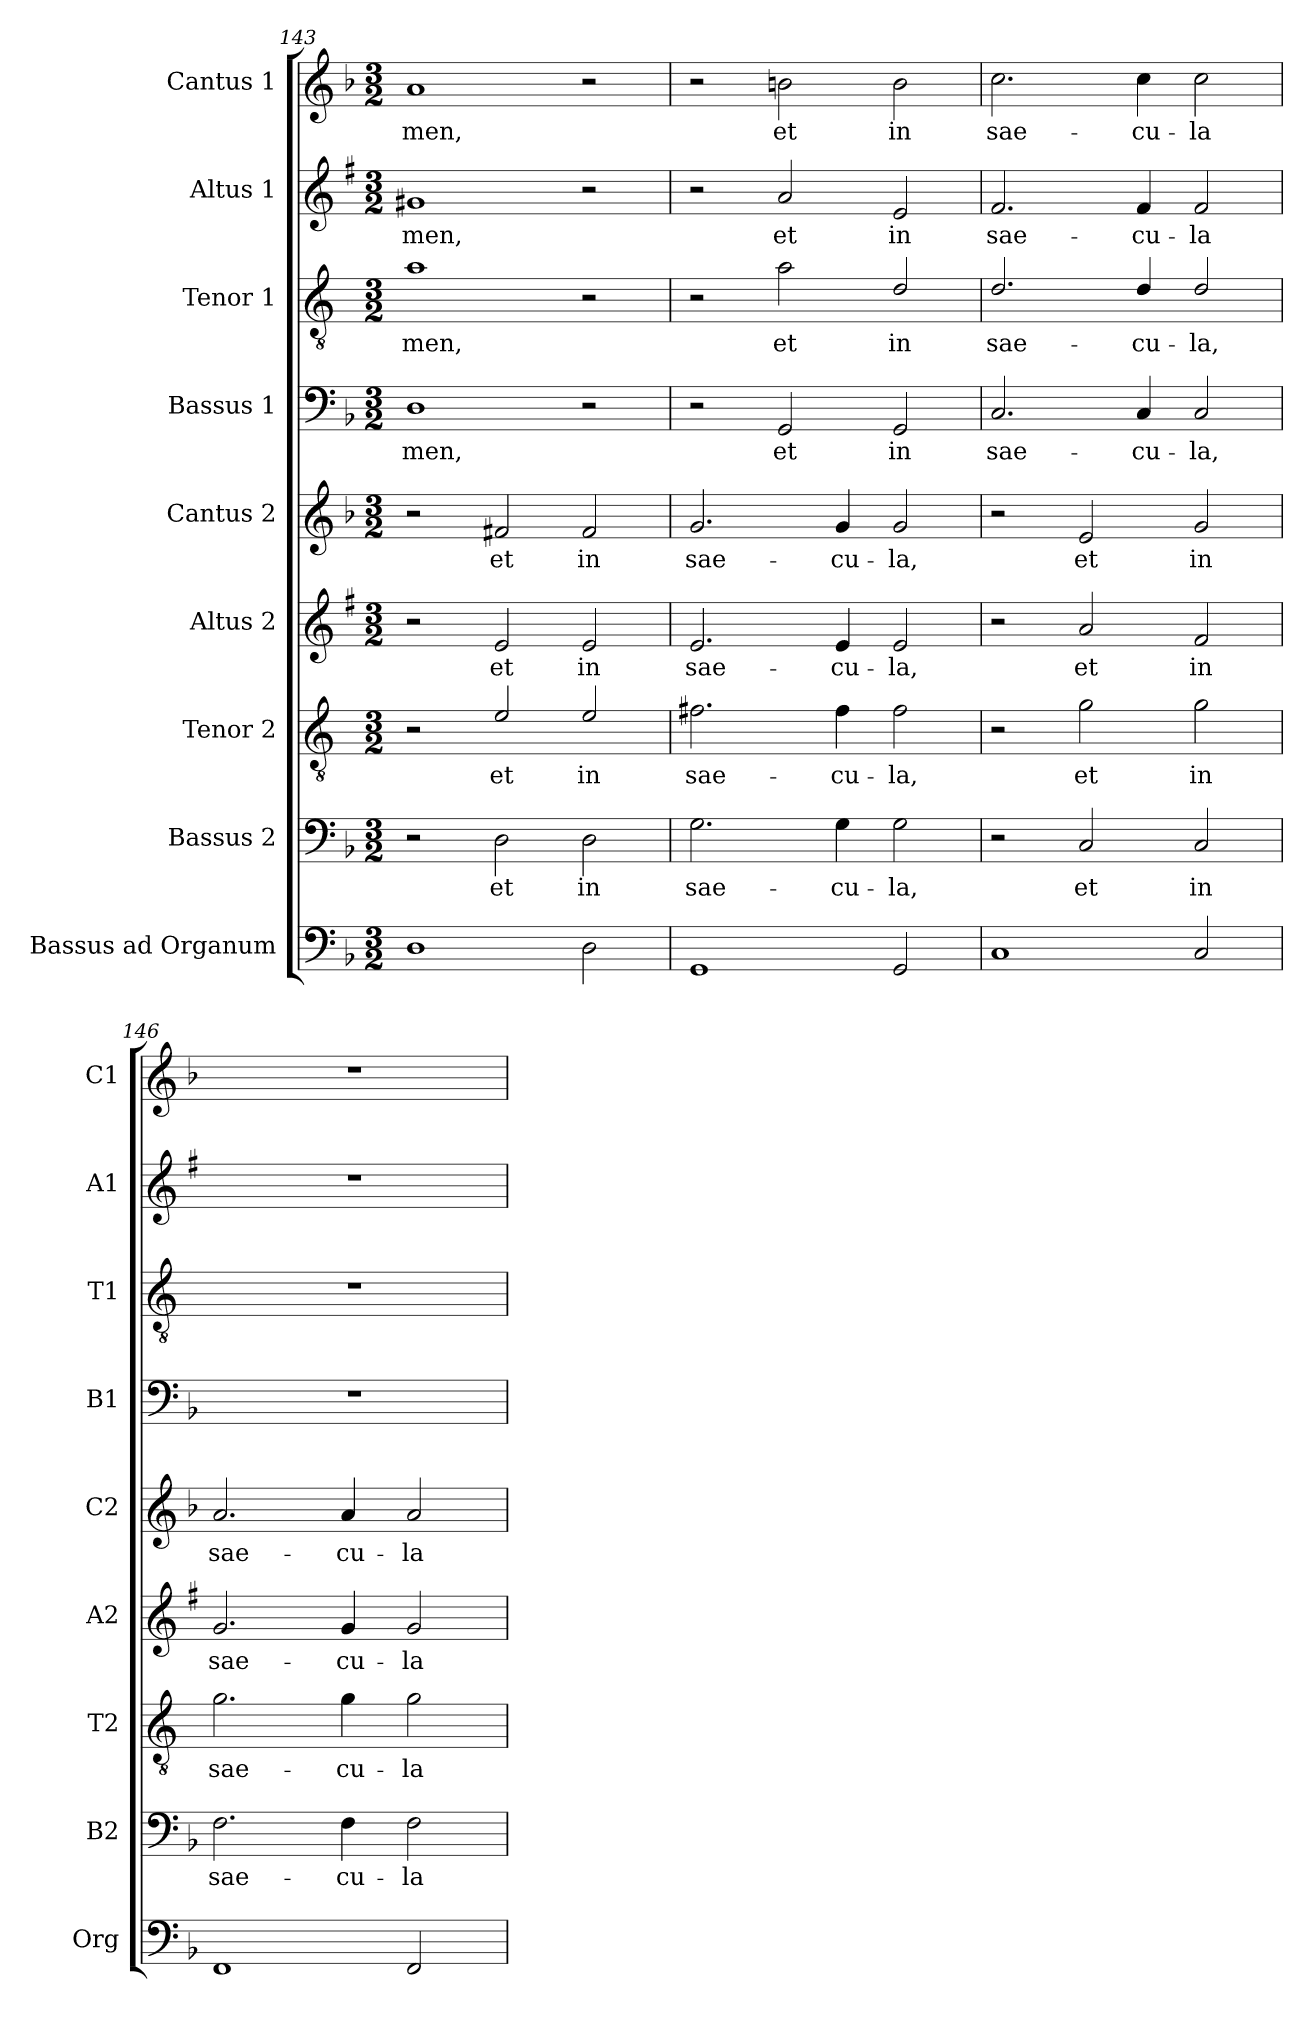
**kern	**kern	**text	**kern	**text	**kern	**text	**kern	**text	**kern	**text	**kern	**text	**kern	**text	**kern	**text
*part9	*part8	*part8	*part7	*part7	*part6	*part6	*part5	*part5	*part4	*part4	*part3	*part3	*part2	*part2	*part1	*part1
*staff9	*staff8	*staff8	*staff7	*staff7	*staff6	*staff6	*staff5	*staff5	*staff4	*staff4	*staff3	*staff3	*staff2	*staff2	*staff1	*staff1
*I"Bassus ad Organum	*I"Bassus 2	*	*I"Tenor 2	*	*I"Altus 2	*	*I"Cantus 2	*	*I"Bassus 1	*	*I"Tenor 1	*	*I"Altus 1	*	*I"Cantus 1	*
*I'Org	*I'B2	*	*I'T2	*	*I'A2	*	*I'C2	*	*I'B1	*	*I'T1	*	*I'A1	*	*I'C1	*
!!LO:LB:g=z
*clefF4	*clefF4	*	*clefGv2	*	*clefG2	*	*clefG2	*	*clefF4	*	*clefGv2	*	*clefG2	*	*clefG2	*
*	*	*	*ITrd4c7	*	*ITrd1c2	*	*	*	*	*	*ITrd4c7	*	*ITrd1c2	*	*	*
*k[b-]	*k[b-]	*	*k[b-]	*	*k[b-]	*	*k[b-]	*	*k[b-]	*	*k[b-]	*	*k[b-]	*	*k[b-]	*
*F:	*F:	*	*F:	*	*F:	*	*F:	*	*F:	*	*F:	*	*F:	*	*F:	*
*M3/2	*M3/2	*	*M3/2	*	*M3/2	*	*M3/2	*	*M3/2	*	*M3/2	*	*M3/2	*	*M3/2	*
=143	=143	=143	=143	=143	=143	=143	=143	=143	=143	=143	=143	=143	=143	=143	=143	=143
!	!	!	!	!	!	!	!	!	!	!LO:LY:b	!	!LO:LY:b	!	!LO:LY:b	!	!LO:LY:b
1D	2r	.	2r	.	2r	.	2r	.	1D	-men,	1d	-men,	1f#X	-men,	1a	-men,
!	!	!LO:LY:b	!	!LO:LY:b	!	!LO:LY:b	!	!LO:LY:b	!	!	!	!	!	!	!	!
.	2D\	et	2A/	et	2d/	et	2f#X/	et	.	.	.	.	.	.	.	.
!	!	!LO:LY:b	!	!LO:LY:b	!	!LO:LY:b	!	!LO:LY:b	!	!	!	!	!	!	!	!
2D\	2D\	in	2A/	in	2d/	in	2f#/	in	2r	.	2r	.	2r	.	2r	.
=144	=144	=144	=144	=144	=144	=144	=144	=144	=144	=144	=144	=144	=144	=144	=144	=144
!	!	!LO:LY:b	!	!LO:LY:b	!	!LO:LY:b	!	!LO:LY:b	!	!	!	!	!	!	!	!
1GG	2.G\	sae-	2.Bn\	sae-	2.d/	sae-	2.g/	sae-	2r	.	2r	.	2r	.	2r	.
!	!	!	!	!	!	!	!	!	!	!LO:LY:b	!	!LO:LY:b	!	!LO:LY:b	!	!LO:LY:b
.	.	.	.	.	.	.	.	.	2GG/	et	2d\	et	2g/	et	2bn\	et
!	!	!LO:LY:b	!	!LO:LY:b	!	!LO:LY:b	!	!LO:LY:b	!	!	!	!	!	!	!	!
.	4G\	-cu-	4B\	-cu-	4d/	-cu-	4g/	-cu-	.	.	.	.	.	.	.	.
!	!	!LO:LY:b	!	!LO:LY:b	!	!LO:LY:b	!	!LO:LY:b	!	!LO:LY:b	!	!LO:LY:b	!	!LO:LY:b	!	!LO:LY:b
2GG/	2G\	-la,	2B\	-la,	2d/	-la,	2g/	-la,	2GG/	in	2G/	in	2d/	in	2b\	in
=145	=145	=145	=145	=145	=145	=145	=145	=145	=145	=145	=145	=145	=145	=145	=145	=145
!	!	!	!	!	!	!	!	!	!	!LO:LY:b	!	!LO:LY:b	!	!LO:LY:b	!	!LO:LY:b
1C	2r	.	2r	.	2r	.	2r	.	2.C/	sae-	2.G/	sae-	2.e/	sae-	2.cc\	sae-
!	!	!LO:LY:b	!	!LO:LY:b	!	!LO:LY:b	!	!LO:LY:b	!	!	!	!	!	!	!	!
.	2C/	et	2c\	et	2g/	et	2e/	et	.	.	.	.	.	.	.	.
!	!	!	!	!	!	!	!	!	!	!LO:LY:b	!	!LO:LY:b	!	!LO:LY:b	!	!LO:LY:b
.	.	.	.	.	.	.	.	.	4C/	-cu-	4G/	-cu-	4e/	-cu-	4cc\	-cu-
!	!	!LO:LY:b	!	!LO:LY:b	!	!LO:LY:b	!	!LO:LY:b	!	!LO:LY:b	!	!LO:LY:b	!	!LO:LY:b	!	!LO:LY:b
2C/	2C/	in	2c\	in	2e/	in	2g/	in	2C/	-la,	2G/	-la,	2e/	-la	2cc\	-la
=146	=146	=146	=146	=146	=146	=146	=146	=146	=146	=146	=146	=146	=146	=146	=146	=146
!	!	!LO:LY:b	!	!LO:LY:b	!	!LO:LY:b	!	!LO:LY:b	!	!	!	!	!	!	!	!
1FF	2.F\	sae-	2.c\	sae-	2.f/	sae-	2.a/	sae-	1.r	.	1.r	.	1.r	.	1.r	.
!	!	!LO:LY:b	!	!LO:LY:b	!	!LO:LY:b	!	!LO:LY:b	!	!	!	!	!	!	!	!
.	4F\	-cu-	4c\	-cu-	4f/	-cu-	4a/	-cu-	.	.	.	.	.	.	.	.
!	!	!LO:LY:b	!	!LO:LY:b	!	!LO:LY:b	!	!LO:LY:b	!	!	!	!	!	!	!	!
2FF/	2F\	-la	2c\	-la	2f/	-la	2a/	-la	.	.	.	.	.	.	.	.
=	=	=	=	=	=	=	=	=	=	=	=	=	=	=	=	=
*-	*-	*-	*-	*-	*-	*-	*-	*-	*-	*-	*-	*-	*-	*-	*-	*-
